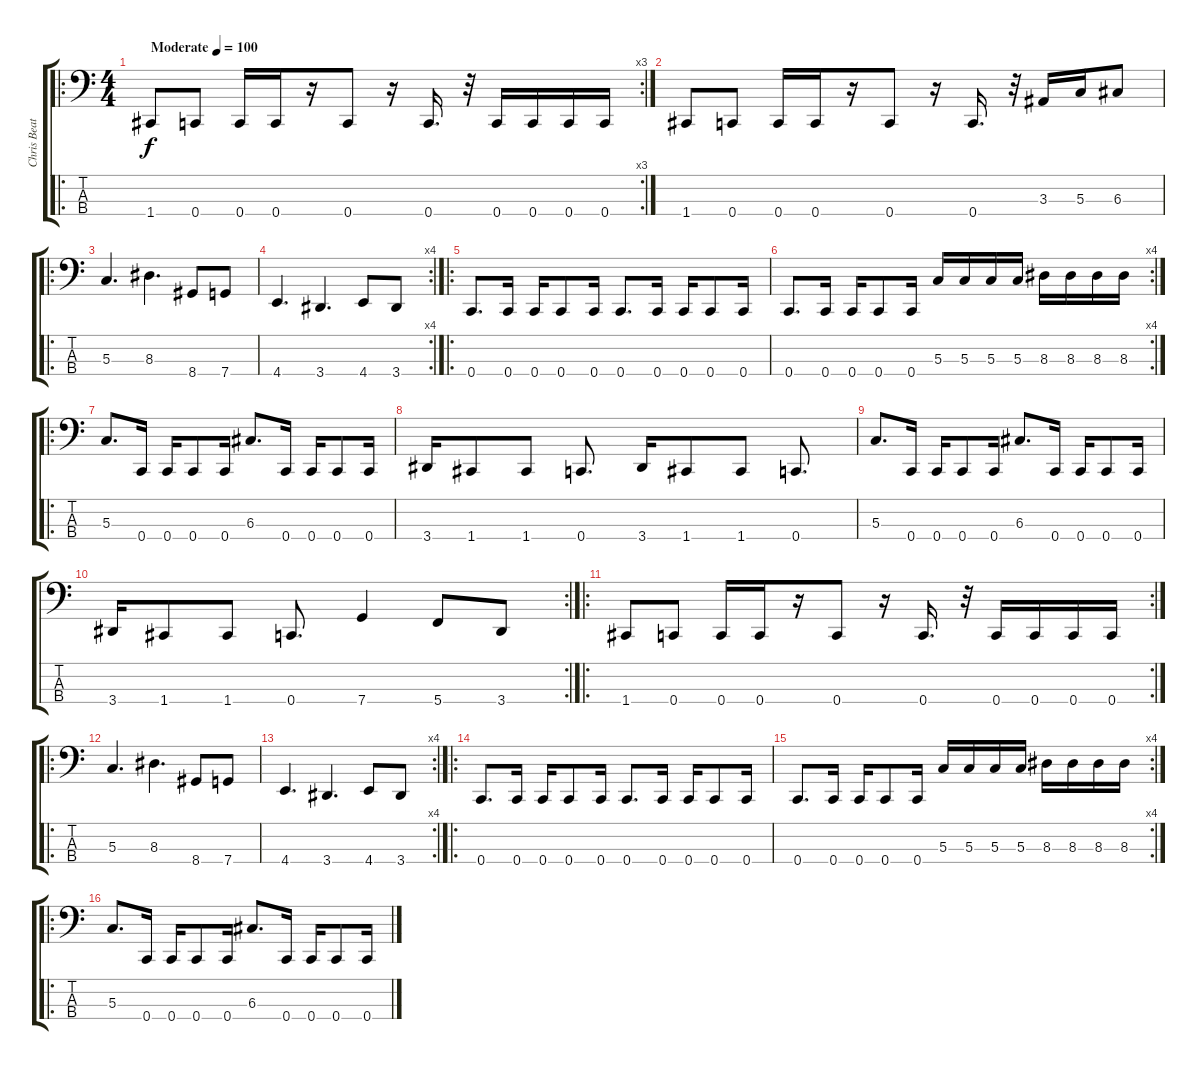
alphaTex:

\track ("Chris Beattie" "Chris Beat") {instrument electricbasspick}
\staff {score tabs}
\tuning (F2 C2 G1 C1) {hide}
\ro
\rc 3
\ts (4 4)
\tempo (100 "Moderate")
\clef f4
\ks c
1.4.8{dy f instrument electricbasspick} 0.4.8 0.4.16 0.4.16 r.16 0.4.8 r.16 0.4.16{d} r.32 0.4.16 0.4.16 0.4.16 0.4.16 |
1.4.8 0.4.8 0.4.16 0.4.16 r.16 0.4.8 r.16 0.4.16{d} r.32 3.3.16 5.3.16 6.3.8 |
\ro
5.3.4{d} 8.3.4{d} 8.4.8 7.4.8 |
\rc 4
4.4.4{d} 3.4.4{d} 4.4.8 3.4.8 |
\ro
0.4.8{d} 0.4.16 0.4.16 0.4.8 0.4.16 0.4.8{d} 0.4.16 0.4.16 0.4.8 0.4.16 |
\rc 4
0.4.8{d} 0.4.16 0.4.16 0.4.8 0.4.16 5.3.16 5.3.16 5.3.16 5.3.16 8.3.16 8.3.16 8.3.16 8.3.16 |
\ro
5.3.8{d} 0.4.16 0.4.16 0.4.8 0.4.16 6.3.8{d} 0.4.16 0.4.16 0.4.8 0.4.16 |
3.4.16 1.4.8 1.4.8 0.4.8{d} 3.4.16 1.4.8 1.4.8 0.4.8{d} |
5.3.8{d} 0.4.16 0.4.16 0.4.8 0.4.16 6.3.8{d} 0.4.16 0.4.16 0.4.8 0.4.16 |
\rc 2
3.4.16 1.4.8 1.4.8 0.4.8{d} 7.4.4 5.4.8 3.4.8 |
\ro
\rc 2
1.4.8 0.4.8 0.4.16 0.4.16 r.16 0.4.8 r.16 0.4.16{d} r.32 0.4.16 0.4.16 0.4.16 0.4.16 |
\ro
5.3.4{d} 8.3.4{d} 8.4.8 7.4.8 |
\rc 4
4.4.4{d} 3.4.4{d} 4.4.8 3.4.8 |
\ro
0.4.8{d} 0.4.16 0.4.16 0.4.8 0.4.16 0.4.8{d} 0.4.16 0.4.16 0.4.8 0.4.16 |
\rc 4
0.4.8{d} 0.4.16 0.4.16 0.4.8 0.4.16 5.3.16 5.3.16 5.3.16 5.3.16 8.3.16 8.3.16 8.3.16 8.3.16 |
\ro
5.3.8{d} 0.4.16 0.4.16 0.4.8 0.4.16 6.3.8{d} 0.4.16 0.4.16 0.4.8 0.4.16
